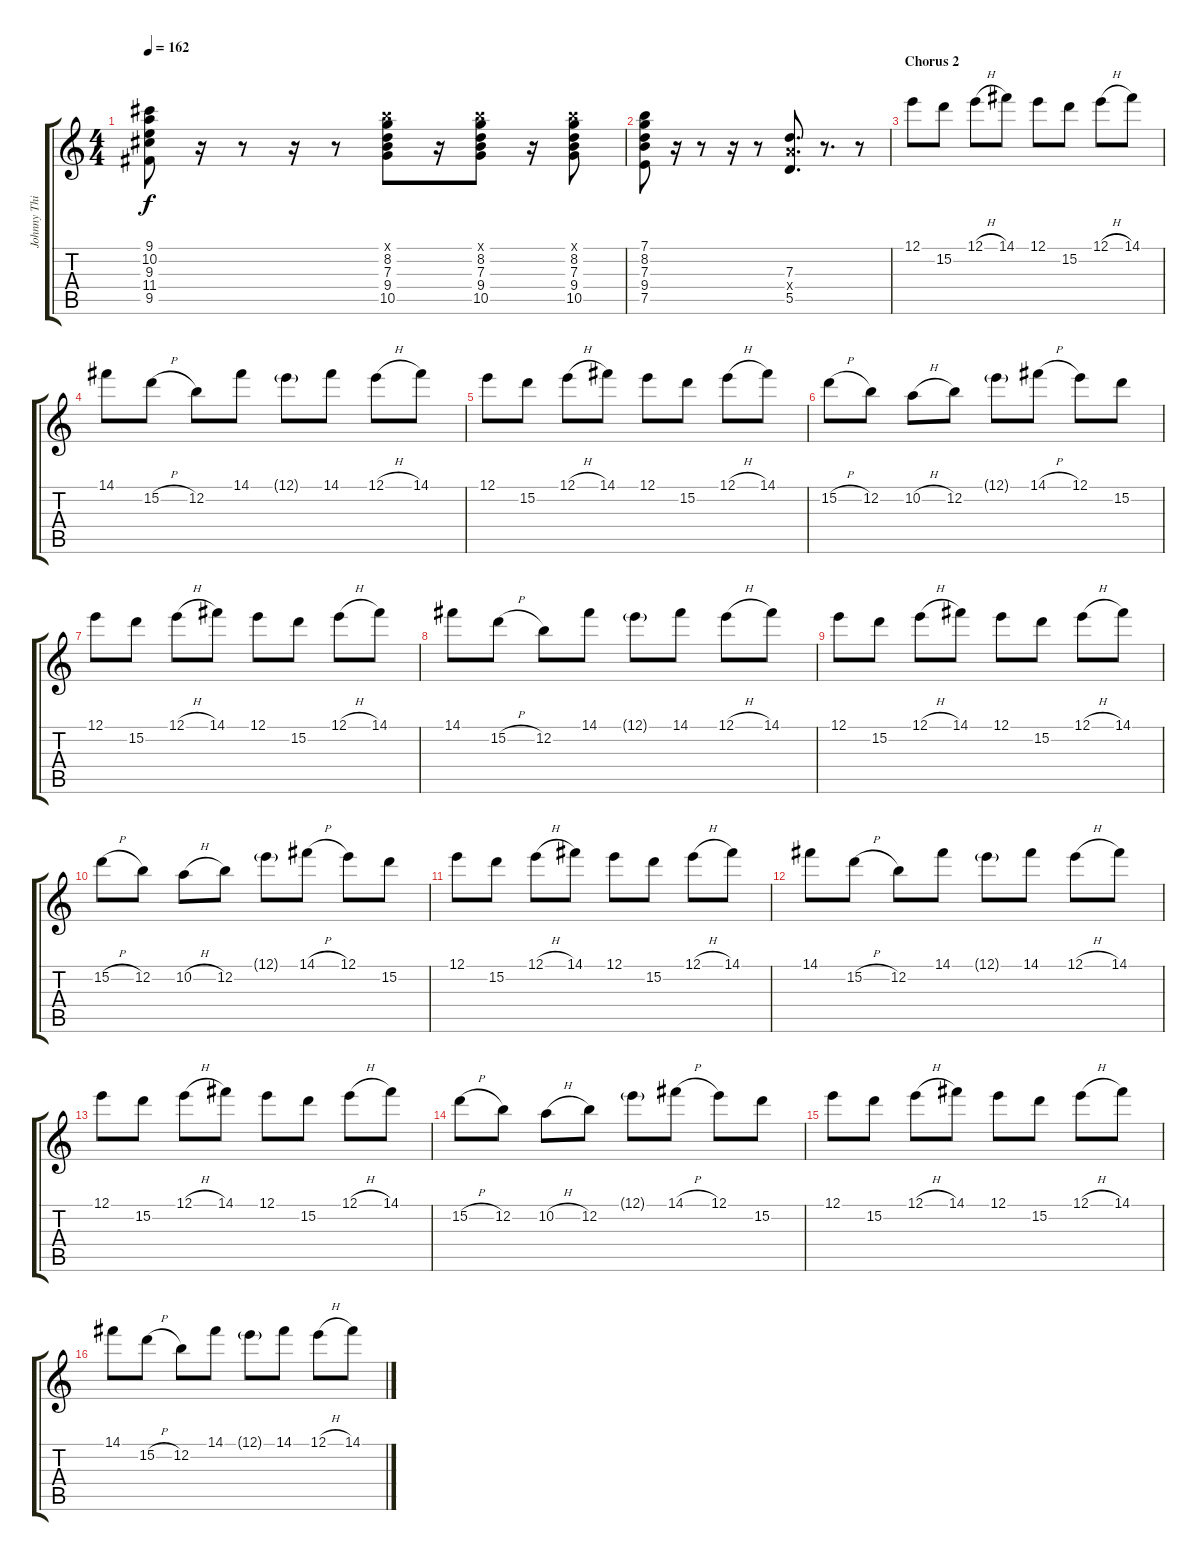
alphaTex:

\track ("Johnny Third" "Johnny Thi") {instrument distortionguitar}
\staff {score tabs}
\tuning (E4 B3 G3 D3 A2 D2) {hide}
\ts (4 4)
\tempo 162
\clef g2
\ks c
(9.1 10.2 9.3 11.4 9.5).8{dy f} r.16 r.8 r.16 r.8 (7.1{x} 8.2 7.3 9.4 10.5).8 r.16 (7.1{x} 8.2 7.3 9.4 10.5).8 r.16 (7.1{x} 8.2 7.3 9.4 10.5).8 |
(7.1 8.2 7.3 9.4 7.5).8 r.16 r.8 r.16 r.8 (7.3 7.4{x} 5.5).8{d} r.8{d} r.8 |
\section ("" "Chorus 2")
12.1.8 15.2.8 12.1{h}.8 14.1.8 12.1.8 15.2.8 12.1{h}.8 14.1.8 |
14.1.8 15.2{h}.8 12.2.8 14.1.8 12.1{g}.8 14.1.8 12.1{h}.8 14.1.8 |
12.1.8 15.2.8 12.1{h}.8 14.1.8 12.1.8 15.2.8 12.1{h}.8 14.1.8 |
15.2{h}.8 12.2.8 10.2{h}.8 12.2.8 12.1{g}.8 14.1{h}.8 12.1.8 15.2.8 |
12.1.8 15.2.8 12.1{h}.8 14.1.8 12.1.8 15.2.8 12.1{h}.8 14.1.8 |
14.1.8 15.2{h}.8 12.2.8 14.1.8 12.1{g}.8 14.1.8 12.1{h}.8 14.1.8 |
12.1.8 15.2.8 12.1{h}.8 14.1.8 12.1.8 15.2.8 12.1{h}.8 14.1.8 |
15.2{h}.8 12.2.8 10.2{h}.8 12.2.8 12.1{g}.8 14.1{h}.8 12.1.8 15.2.8 |
12.1.8 15.2.8 12.1{h}.8 14.1.8 12.1.8 15.2.8 12.1{h}.8 14.1.8 |
14.1.8 15.2{h}.8 12.2.8 14.1.8 12.1{g}.8 14.1.8 12.1{h}.8 14.1.8 |
12.1.8 15.2.8 12.1{h}.8 14.1.8 12.1.8 15.2.8 12.1{h}.8 14.1.8 |
15.2{h}.8 12.2.8 10.2{h}.8 12.2.8 12.1{g}.8 14.1{h}.8 12.1.8 15.2.8 |
12.1.8 15.2.8 12.1{h}.8 14.1.8 12.1.8 15.2.8 12.1{h}.8 14.1.8 |
14.1.8 15.2{h}.8 12.2.8 14.1.8 12.1{g}.8 14.1.8 12.1{h}.8 14.1.8
